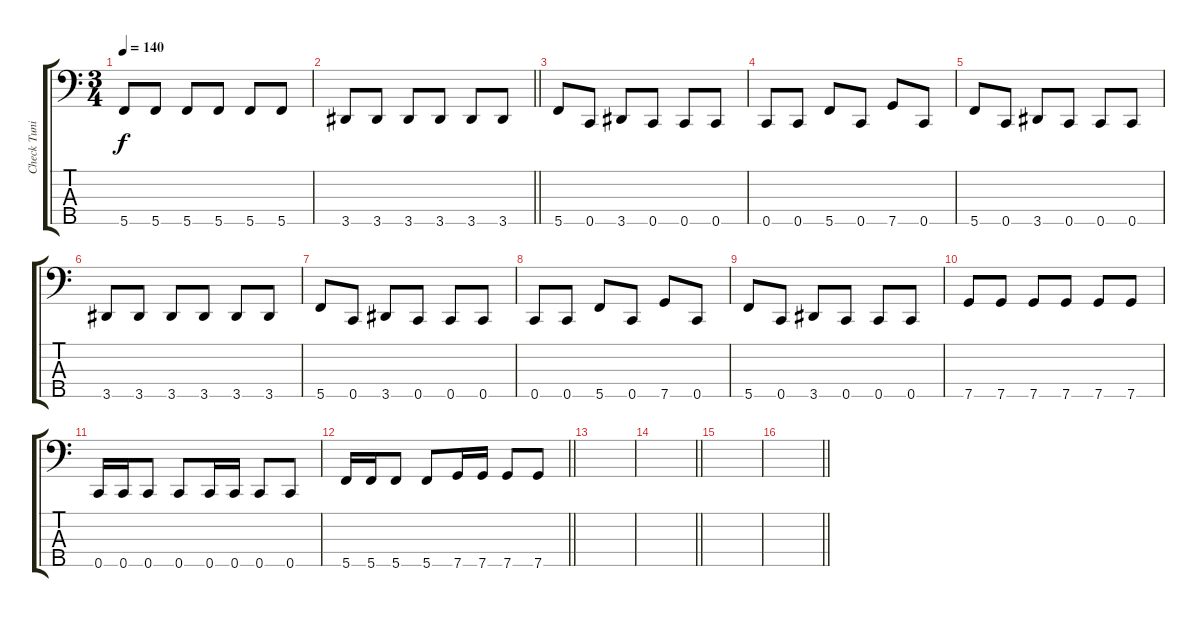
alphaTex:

\track ("Check Tuning" "Check Tuni") {instrument electricbassfinger}
\staff {score tabs}
\tuning (G2 D2 A1 E1 C1) {hide}
\ts (3 4)
\tempo 140
\clef f4
\ks c
5.5.8{dy f} 5.5.8 5.5.8 5.5.8 5.5.8 5.5.8 |
\barLineRight lightlight
3.5.8 3.5.8 3.5.8 3.5.8 3.5.8 3.5.8 |
5.5.8 0.5.8 3.5.8 0.5.8 0.5.8 0.5.8 |
0.5.8 0.5.8 5.5.8 0.5.8 7.5.8 0.5.8 |
5.5.8 0.5.8 3.5.8 0.5.8 0.5.8 0.5.8 |
3.5.8 3.5.8 3.5.8 3.5.8 3.5.8 3.5.8 |
5.5.8 0.5.8 3.5.8 0.5.8 0.5.8 0.5.8 |
0.5.8 0.5.8 5.5.8 0.5.8 7.5.8 0.5.8 |
5.5.8 0.5.8 3.5.8 0.5.8 0.5.8 0.5.8 |
7.5.8 7.5.8 7.5.8 7.5.8 7.5.8 7.5.8 |
0.5.16 0.5.16 0.5.8 0.5.8 0.5.16 0.5.16 0.5.8 0.5.8 |
\barLineRight lightlight
5.5.16 5.5.16 5.5.8 5.5.8 7.5.16 7.5.16 7.5.8 7.5.8 |
|
\barLineRight lightlight
|
|
\barLineRight lightlight
